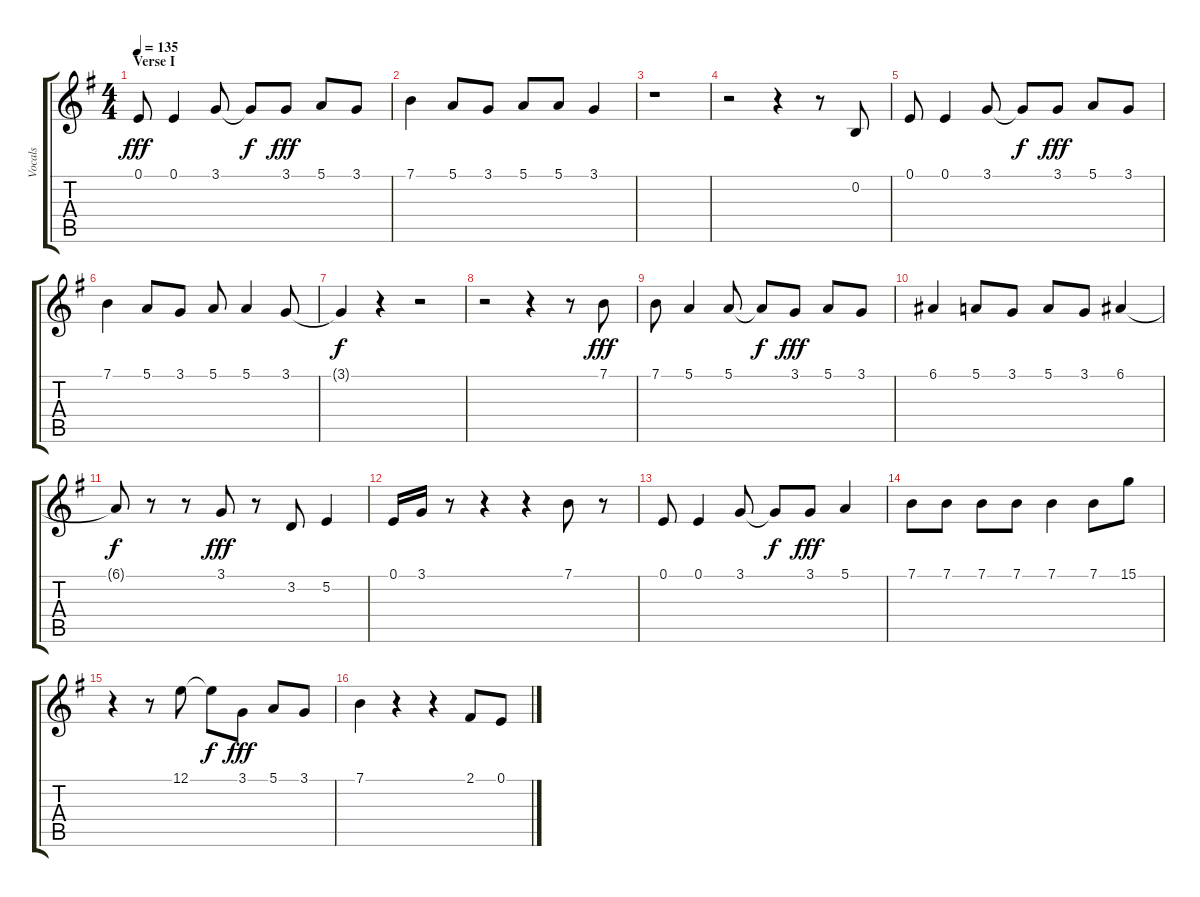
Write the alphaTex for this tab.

\track ("Vocals" "Vocals") {instrument lead6voice}
\staff {score tabs}
\tuning (E4 B3 G3 D3 A2 E2) {hide}
\ts (4 4)
\section ("" "Verse I")
\tempo 135
\clef g2
\ks g
0.1.8{dy fff} 0.1.4 3.1.8 3.1{t}.8{dy f} 3.1.8{dy fff} 5.1.8 3.1.8 |
7.1.4 5.1.8 3.1.8 5.1.8 5.1.8 3.1.4 |
r.1 |
r.2 r.4 r.8 0.2.8 |
0.1.8 0.1.4 3.1.8 3.1{t}.8{dy f} 3.1.8{dy fff} 5.1.8 3.1.8 |
7.1.4 5.1.8 3.1.8 5.1.8 5.1.4 3.1.8 |
3.1{t}.4{dy f} r.4 r.2 |
r.2 r.4 r.8 7.1.8{dy fff} |
7.1.8 5.1.4 5.1.8 5.1{t}.8{dy f} 3.1.8{dy fff} 5.1.8 3.1.8 |
6.1.4 5.1.8 3.1.8 5.1.8 3.1.8 6.1.4 |
6.1{t}.8{dy f} r.8 r.8 3.1.8{dy fff} r.8 3.2.8 5.2.4 |
0.1.16 3.1.16 r.8 r.4 r.4 7.1.8 r.8 |
0.1.8 0.1.4 3.1.8 3.1{t}.8{dy f} 3.1.8{dy fff} 5.1.4 |
7.1.8 7.1.8 7.1.8 7.1.8 7.1.4 7.1.8 15.1.8 |
r.4 r.8 12.1.8 12.1{t}.8{dy f} 3.1.8{dy fff} 5.1.8 3.1.8 |
7.1.4 r.4 r.4 2.1.8 0.1.8
